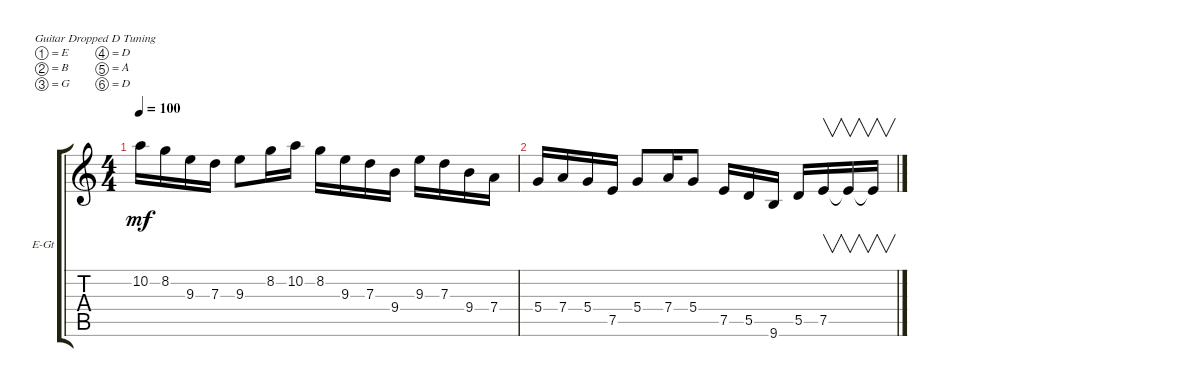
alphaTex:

\defaultSystemsLayout 4
\bracketExtendMode groupsimilarinstruments
\firstSystemTrackNameOrientation horizontal
\otherSystemsTrackNameOrientation horizontal
\track ("Solo" "E-Gt") {instrument distortionguitar}
\staff {score tabs}
\tuning (E4 B3 G3 D3 A2 D2)
\ts (4 4)
\tempo 100
\clef g2
\scale
0.333333
\ks c
10.2.16{dy mf} 8.2.16 9.3.16 7.3.16 9.3.8 8.2.16 10.2.16 8.2.16 9.3.16 7.3.16 9.4.16 9.3.16 7.3.16 9.4.16 7.4.16 |
\scale
0.333333 5.4.16 7.4.16 5.4.16 7.5.16 5.4.8 7.4.16 5.4.8 7.5.16 5.5.16 9.6.16 5.5.16 7.5.16{v} 7.5{t}.16{v} 7.5{t}.16{v} |
\scale
0.333333 |
\scale
0.333333 |
\scale
0.333333 |
\scale
0.333333 |
\scale
0.333333 |
\scale
0.333333 |
\scale
0.333333
